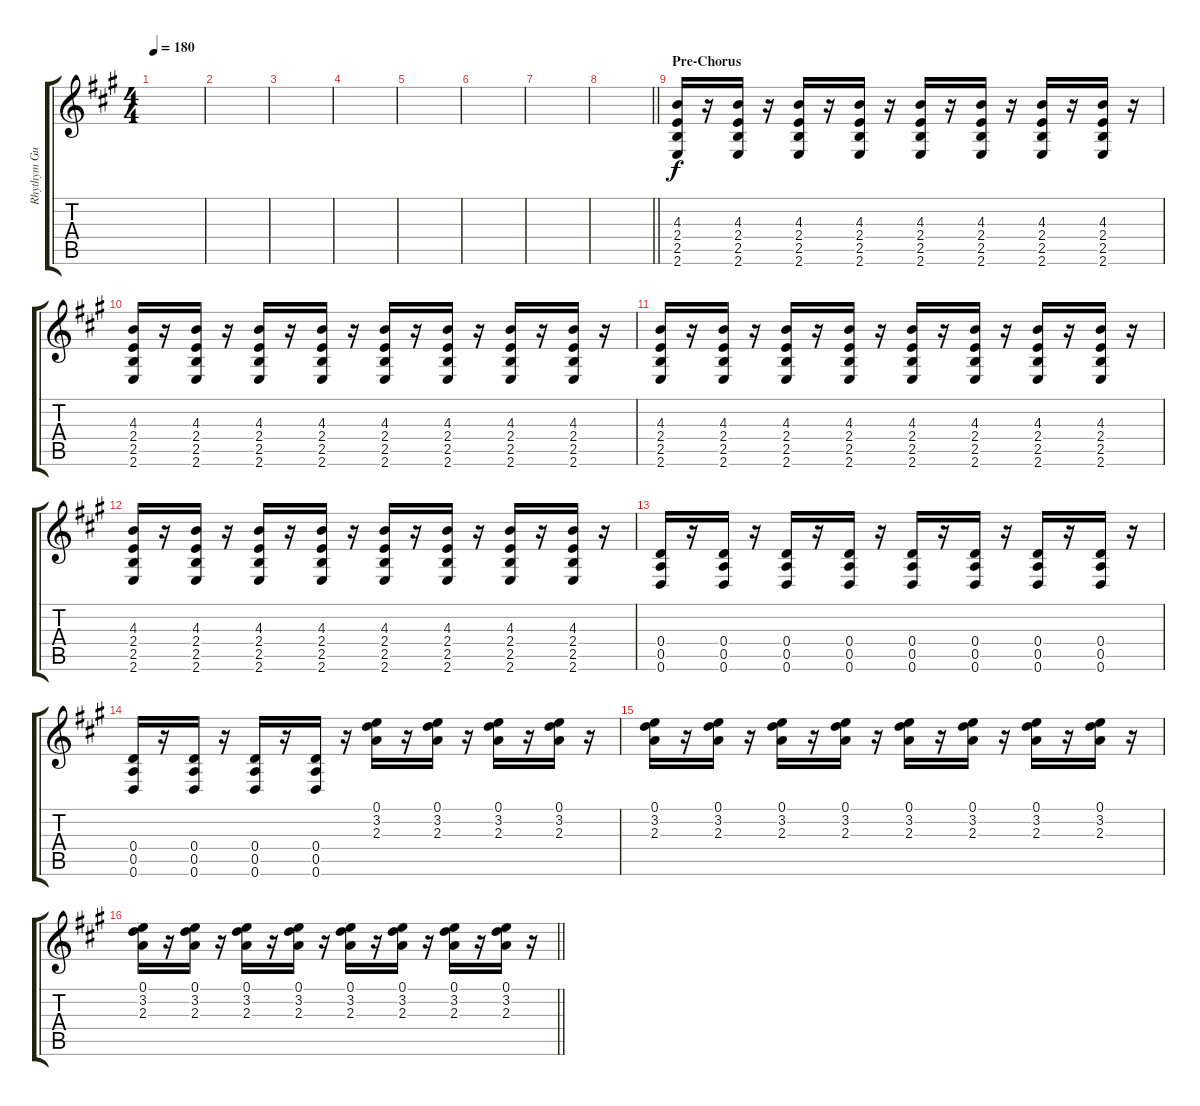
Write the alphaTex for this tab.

\track ("Rhythym Guitar (Adam Gontier)" "Rhythym Gu") {instrument distortionguitar}
\staff {score tabs}
\tuning (E4 B3 G3 D3 A2 D2) {hide}
\ts (4 4)
\tempo 180
\clef g2
\ks f#minor
|
|
|
|
|
|
|
\barLineRight lightlight
|
\section ("" "Pre-Chorus")
(4.3 2.4 2.5 2.6).16{volume 7} r.16 (4.3 2.4 2.5 2.6).16 r.16 (4.3 2.4 2.5 2.6).16 r.16 (4.3 2.4 2.5 2.6).16 r.16 (4.3 2.4 2.5 2.6).16 r.16 (4.3 2.4 2.5 2.6).16 r.16 (4.3 2.4 2.5 2.6).16 r.16 (4.3 2.4 2.5 2.6).16 r.16 |
(4.3 2.4 2.5 2.6).16 r.16 (4.3 2.4 2.5 2.6).16 r.16 (4.3 2.4 2.5 2.6).16 r.16 (4.3 2.4 2.5 2.6).16 r.16 (4.3 2.4 2.5 2.6).16 r.16 (4.3 2.4 2.5 2.6).16 r.16 (4.3 2.4 2.5 2.6).16 r.16 (4.3 2.4 2.5 2.6).16 r.16 |
(4.3 2.4 2.5 2.6).16 r.16 (4.3 2.4 2.5 2.6).16 r.16 (4.3 2.4 2.5 2.6).16 r.16 (4.3 2.4 2.5 2.6).16 r.16 (4.3 2.4 2.5 2.6).16 r.16 (4.3 2.4 2.5 2.6).16 r.16 (4.3 2.4 2.5 2.6).16 r.16 (4.3 2.4 2.5 2.6).16 r.16 |
(4.3 2.4 2.5 2.6).16 r.16 (4.3 2.4 2.5 2.6).16 r.16 (4.3 2.4 2.5 2.6).16 r.16 (4.3 2.4 2.5 2.6).16 r.16 (4.3 2.4 2.5 2.6).16 r.16 (4.3 2.4 2.5 2.6).16 r.16 (4.3 2.4 2.5 2.6).16 r.16 (4.3 2.4 2.5 2.6).16 r.16{volume 16} |
(0.4 0.5 0.6).16{volume 12} r.16 (0.4 0.5 0.6).16 r.16 (0.4 0.5 0.6).16 r.16 (0.4 0.5 0.6).16 r.16 (0.4 0.5 0.6).16 r.16 (0.4 0.5 0.6).16 r.16 (0.4 0.5 0.6).16 r.16 (0.4 0.5 0.6).16 r.16 |
(0.4 0.5 0.6).16 r.16 (0.4 0.5 0.6).16 r.16 (0.4 0.5 0.6).16 r.16 (0.4 0.5 0.6).16 r.16{volume 16} (0.1 3.2 2.3).16{volume 8} r.16 (0.1 3.2 2.3).16 r.16 (0.1 3.2 2.3).16 r.16 (0.1 3.2 2.3).16 r.16 |
(0.1 3.2 2.3).16 r.16 (0.1 3.2 2.3).16 r.16 (0.1 3.2 2.3).16 r.16 (0.1 3.2 2.3).16 r.16 (0.1 3.2 2.3).16 r.16 (0.1 3.2 2.3).16 r.16 (0.1 3.2 2.3).16 r.16 (0.1 3.2 2.3).16 r.16 |
\barLineRight lightlight
(0.1 3.2 2.3).16 r.16 (0.1 3.2 2.3).16 r.16 (0.1 3.2 2.3).16 r.16 (0.1 3.2 2.3).16 r.16 (0.1 3.2 2.3).16{volume 6} r.16 (0.1 3.2 2.3).16 r.16 (0.1 3.2 2.3).16 r.16 (0.1 3.2 2.3).16 r.16
